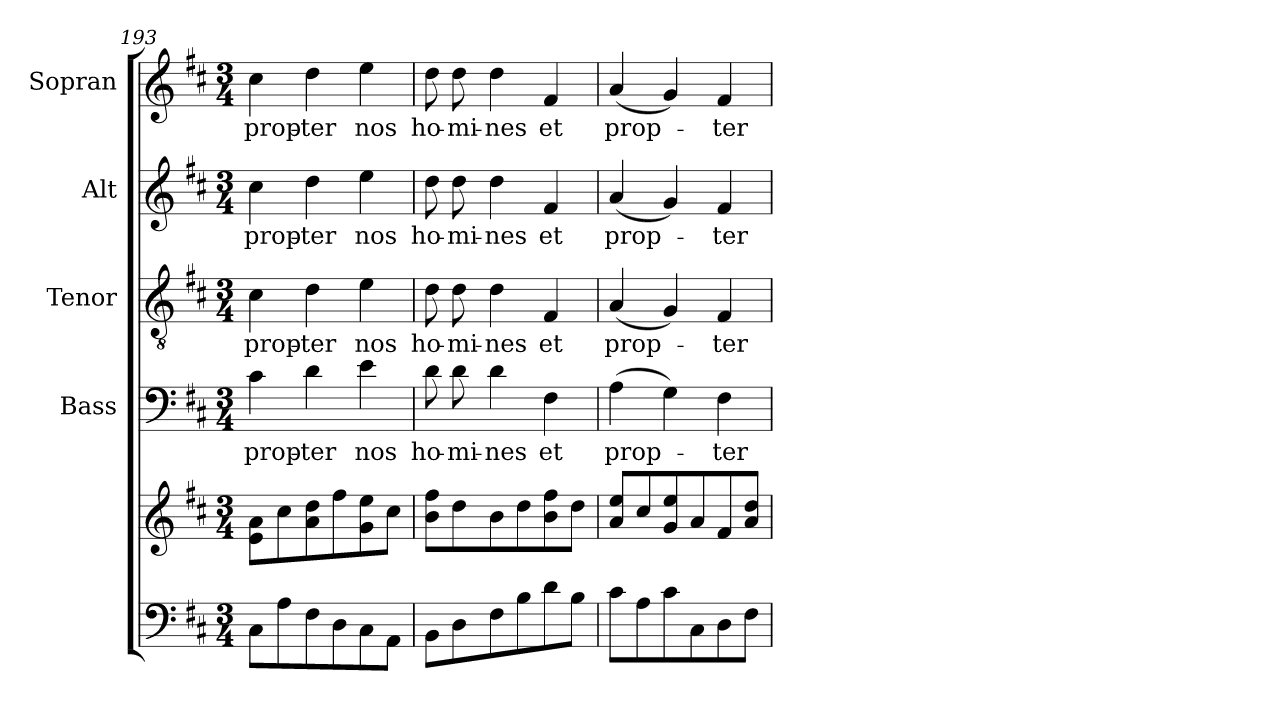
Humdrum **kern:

**kern	**kern	**kern	**text	**kern	**text	**kern	**text	**kern	**text
*part5	*part5	*part4	*part4	*part3	*part3	*part2	*part2	*part1	*part1
*staff6	*staff5	*staff4	*staff4	*staff3	*staff3	*staff2	*staff2	*staff1	*staff1
*	*	*I"Bass	*	*I"Tenor	*	*I"Alt	*	*I"Sopran	*
*	*	*I'B.	*	*I'T.	*	*I'A.	*	*I'S.	*
*clefF4	*clefG2	*clefF4	*	*clefGv2	*	*clefG2	*	*clefG2	*
*k[f#c#]	*k[f#c#]	*k[f#c#]	*	*k[f#c#]	*	*k[f#c#]	*	*k[f#c#]	*
*D:	*D:	*D:	*	*D:	*	*D:	*	*D:	*
*M3/4	*M3/4	*M3/4	*	*M3/4	*	*M3/4	*	*M3/4	*
=193	=193	=193	=193	=193	=193	=193	=193	=193	=193
!	!	!	!LO:LY:b	!	!LO:LY:b	!	!LO:LY:b	!	!LO:LY:b
8C#\L	8e\ 8a\L	4c#\	prop-	4c#\	prop-	4cc#\	prop-	4cc#\	prop-
8A\	8cc#\	.	.	.	.	.	.	.	.
!	!	!	!LO:LY:b	!	!LO:LY:b	!	!LO:LY:b	!	!LO:LY:b
8F#\	8a\ 8dd\	4d\	-ter	4d\	-ter	4dd\	-ter	4dd\	-ter
8D\	8ff#\	.	.	.	.	.	.	.	.
!	!	!	!LO:LY:b	!	!LO:LY:b	!	!LO:LY:b	!	!LO:LY:b
8C#\	8g\ 8ee\	4e\	nos	4e\	nos	4ee\	nos	4ee\	nos
8AA\J	8cc#\J	.	.	.	.	.	.	.	.
=194	=194	=194	=194	=194	=194	=194	=194	=194	=194
!	!	!	!LO:LY:b	!	!LO:LY:b	!	!LO:LY:b	!	!LO:LY:b
8BB\L	8b\ 8ff#\L	8d\	ho-	8d\	ho-	8dd\	ho-	8dd\	ho-
!	!	!	!LO:LY:b	!	!LO:LY:b	!	!LO:LY:b	!	!LO:LY:b
8D\	8dd\	8d\	-mi-	8d\	-mi-	8dd\	-mi-	8dd\	-mi-
!	!	!	!LO:LY:b	!	!LO:LY:b	!	!LO:LY:b	!	!LO:LY:b
8F#\	8b\	4d\	-nes	4d\	-nes	4dd\	-nes	4dd\	-nes
8B\	8dd\	.	.	.	.	.	.	.	.
!	!	!	!LO:LY:b	!	!LO:LY:b	!	!LO:LY:b	!	!LO:LY:b
8d\	8b\ 8ff#\	4F#\	et	4F#/	et	4f#/	et	4f#/	et
8B\J	8dd\J	.	.	.	.	.	.	.	.
!!LO:LB:g=z
=195	=195	=195	=195	=195	=195	=195	=195	=195	=195
!	!	!	!LO:LY:b	!	!LO:LY:b	!	!LO:LY:b	!	!LO:LY:b
8c#\L	8a/ 8ee/L	(>4A\	prop-	(<4A/	prop-	(<4a/	prop-	(<4a/	prop-
8A\	8cc#/	.	.	.	.	.	.	.	.
8c#\	8g/ 8ee/	4G\)	.	4G/)	.	4g/)	.	4g/)	.
8C#\	8a/	.	.	.	.	.	.	.	.
!	!	!	!LO:LY:b	!	!LO:LY:b	!	!LO:LY:b	!	!LO:LY:b
8D\	8f#/	4F#\	-ter	4F#/	-ter	4f#/	-ter	4f#/	-ter
8F#\J	8a/ 8dd/J	.	.	.	.	.	.	.	.
=	=	=	=	=	=	=	=	=	=
*-	*-	*-	*-	*-	*-	*-	*-	*-	*-
